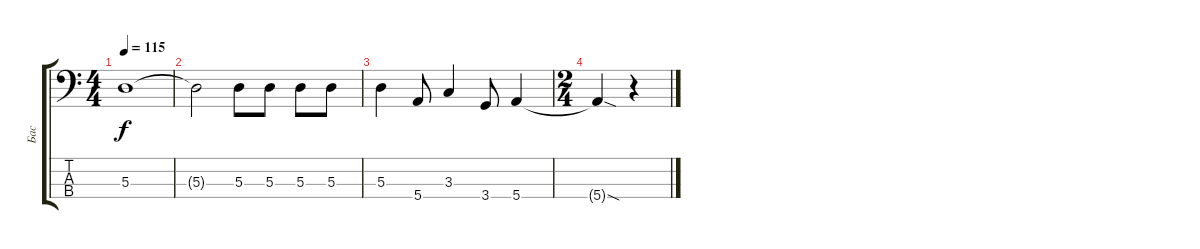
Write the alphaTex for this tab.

\track ("Бас" "Бас") {instrument electricbassfinger}
\staff {score tabs}
\tuning (G2 D2 A1 E1) {hide}
\ts (4 4)
\tempo 115
\clef f4
\ks c
5.3{t}.1{dy f} |
5.3{t}.2 5.3.8 5.3.8 5.3.8 5.3.8 |
5.3.4 5.4.8 3.3.4 3.4.8 5.4.4 |
\ts (2 4)
5.4{sod t}.4 r.4
